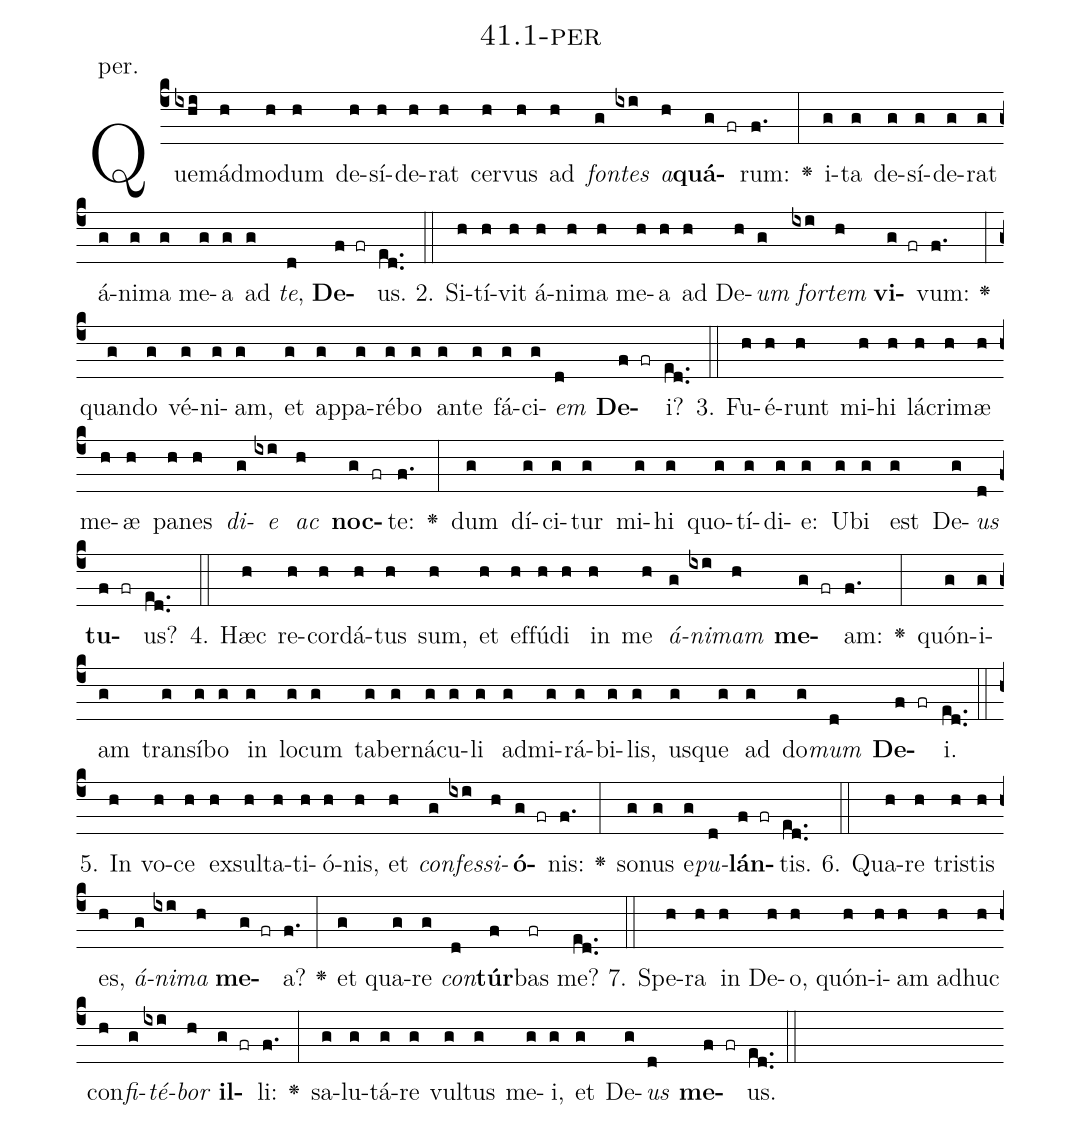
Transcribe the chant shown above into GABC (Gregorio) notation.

name: 41.1-per;
annotation: per.;
%%
(c4)Quem(ixhi)ád(h)mo(h)dum(h) de(h)sí(h)de(h)rat(h) cer(h)vus(h) ad(h) <i>fon</i>(g)<i>tes</i>(ixi) <i>a</i>(h)<b>quá</b>(g fr)rum:(f.) <v>\greheightstar</v>(:) i(g)ta(g) de(g)sí(g)de(g)rat(g) á(g)ni(g)ma(g) me(g)a(g) ad(g) <i>te</i>,(d) <b>De</b>(f fr)us.(ed..) (::)
2. Si(h)tí(h)vit(h) á(h)ni(h)ma(h) me(h)a(h) ad(h) De(h)<i>um</i>(g) <i>for</i>(ixi)<i>tem</i>(h) <b>vi</b>(g fr)vum:(f.) <v>\greheightstar</v>(:) quan(g)do(g) vé(g)ni(g)am,(g) et(g) ap(g)pa(g)ré(g)bo(g) an(g)te(g) fá(g)ci(g)<i>em</i>(d) <b>De</b>(f fr)i?(ed..) (::)
3. Fu(h)é(h)runt(h) mi(h)hi(h) lá(h)cri(h)mæ(h) me(h)æ(h) pa(h)nes(h) <i>di</i>(g)<i>e</i>(ixi) <i>ac</i>(h) <b>noc</b>(g fr)te:(f.) <v>\greheightstar</v>(:) dum(g) dí(g)ci(g)tur(g) mi(g)hi(g) quo(g)tí(g)di(g)e:(g) U(g)bi(g) est(g) De(g)<i>us</i>(d) <b>tu</b>(f fr)us?(ed..) (::)
4. Hæc(h) re(h)cor(h)dá(h)tus(h) sum,(h) et(h) ef(h)fú(h)di(h) in(h) me(h) <i>á</i>(g)<i>ni</i>(ixi)<i>mam</i>(h) <b>me</b>(g fr)am:(f.) <v>\greheightstar</v>(:) quón(g)i(g)am(g) trans(g)í(g)bo(g) in(g) lo(g)cum(g) ta(g)ber(g)ná(g)cu(g)li(g) ad(g)mi(g)rá(g)bi(g)lis,(g) us(g)que(g) ad(g) do(g)<i>mum</i>(d) <b>De</b>(f fr)i.(ed..) (::)
5. In(h) vo(h)ce(h) ex(h)sul(h)ta(h)ti(h)ó(h)nis,(h) et(h) <i>con</i>(g)<i>fes</i>(ixi)<i>si</i>(h)<b>ó</b>(g fr)nis:(f.) <v>\greheightstar</v>(:) so(g)nus(g) e(g)<i>pu</i>(d)<b>lán</b>(f fr)tis.(ed..) (::)
6. Qua(h)re(h) tris(h)tis(h) es,(h) <i>á</i>(g)<i>ni</i>(ixi)<i>ma</i>(h) <b>me</b>(g fr)a?(f.) <v>\greheightstar</v>(:) et(g) qua(g)re(g) <i>con</i>(d)<b>túr</b>(f)bas(fr) me?(ed..) (::)
7. Spe(h)ra(h) in(h) De(h)o,(h) quón(h)i(h)am(h) ad(h)huc(h) con(h)<i>fi</i>(g)<i>té</i>(ixi)<i>bor</i>(h) <b>il</b>(g fr)li:(f.) <v>\greheightstar</v>(:) sa(g)lu(g)tá(g)re(g) vul(g)tus(g) me(g)i,(g) et(g) De(g)<i>us</i>(d) <b>me</b>(f fr)us.(ed..) (::)
